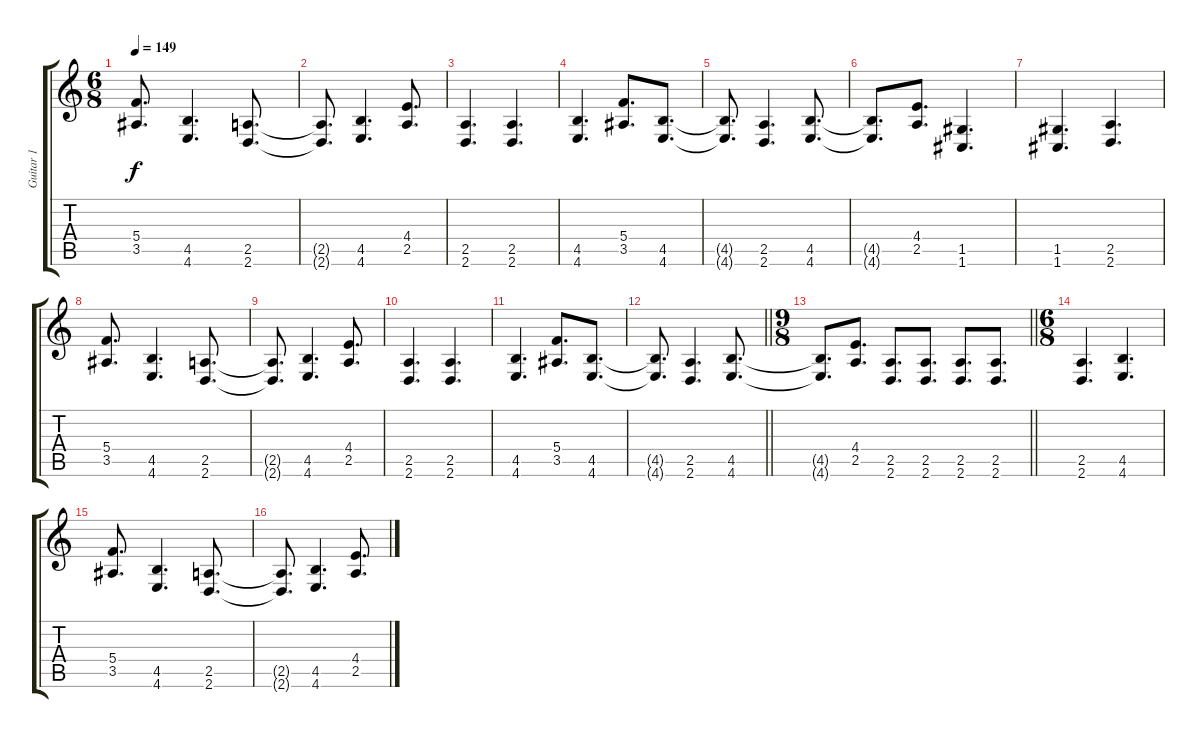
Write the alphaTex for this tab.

\track ("Guitar 1" "Guitar 1") {instrument overdrivenguitar}
\staff {score tabs}
\tuning (E4 C4 G3 C3 G2 C2) {hide}
\ts (6 8)
\tempo 149
\clef g2
\ks c
(5.4 3.5).8{d dy f} (4.5 4.6).4{d} (2.5 2.6).8{d} |
(2.5{t} 2.6{t}).8{d} (4.5 4.6).4{d} (4.4 2.5).8{d} |
(2.5 2.6).4{d} (2.5 2.6).4{d} |
(4.5 4.6).4{d} (5.4 3.5).8{d} (4.5 4.6).8{d} |
(4.5{t} 4.6{t}).8{d} (2.5 2.6).4{d} (4.5 4.6).8{d} |
(4.5{t} 4.6{t}).8{d} (4.4 2.5).8{d} (1.5 1.6).4{d} |
(1.5 1.6).4{d} (2.5 2.6).4{d} |
(5.4 3.5).8{d} (4.5 4.6).4{d} (2.5 2.6).8{d} |
(2.5{t} 2.6{t}).8{d} (4.5 4.6).4{d} (4.4 2.5).8{d} |
(2.5 2.6).4{d} (2.5 2.6).4{d} |
(4.5 4.6).4{d} (5.4 3.5).8{d} (4.5 4.6).8{d} |
\barLineRight lightlight
(4.5{t} 4.6{t}).8{d} (2.5 2.6).4{d} (4.5 4.6).8{d} |
\ts (9 8)
\barLineRight lightlight
(4.5{t} 4.6{t}).8{d} (4.4 2.5).8{d} (2.5 2.6).8{d} (2.5 2.6).8{d} (2.5 2.6).8{d} (2.5 2.6).8{d} |
\ts (6 8)
(2.5 2.6).4{d} (4.5 4.6).4{d} |
(5.4 3.5).8{d} (4.5 4.6).4{d} (2.5 2.6).8{d} |
(2.5{t} 2.6{t}).8{d} (4.5 4.6).4{d} (4.4 2.5).8{d}
